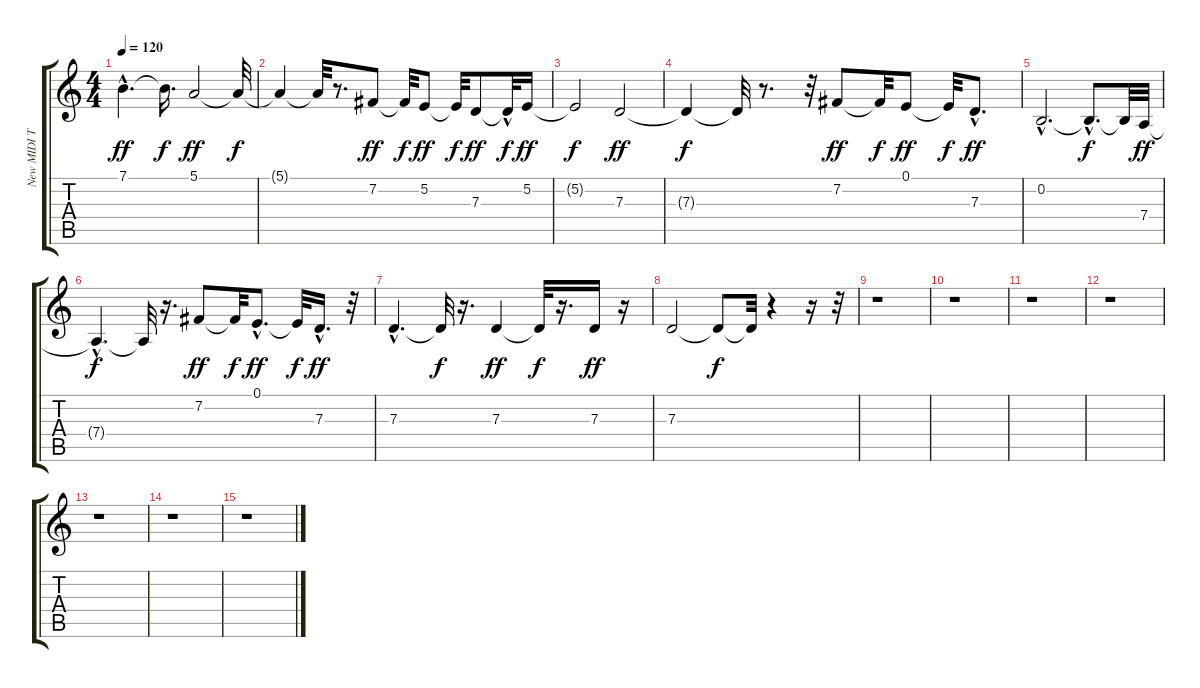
\track ("New MIDI Track" "New MIDI T") {instrument bassoon}
\staff {score tabs}
\tuning (E4 B3 G3 D3 A2 E2) {hide}
\ts (4 4)
\tempo 120
\clef g2
\ks c
7.1{hac}.4{d dy ff} 7.1{t}.16{d dy f} 5.1.2{dy ff} 5.1{t}.32{dy f} |
5.1{t}.4 5.1{t}.32 r.8{d} 7.2.8{dy ff} 7.2{t}.32{dy f} 5.2.8{dy ff} 5.2{t}.32{dy f} 7.3.8{dy ff} 7.3{hac t}.32{dy f} 5.2.16{dy ff} |
5.2{t}.2{dy f} 7.3.2{dy ff} |
7.3{t}.4{dy f} 7.3{t}.32 r.8{d} r.32 7.2.8{dy ff} 7.2{t}.32{dy f} 0.1.8{dy ff} 0.1{t}.32{dy f} 7.3{hac}.8{d dy ff} |
0.2{hac}.2{d} 0.2{hac t}.8{d dy f} 0.2{t}.32 7.4.32{dy ff} |
7.4{hac t}.4{d dy f} 7.4{t}.32 r.16{d} 7.2.8{dy ff} 7.2{t}.32{dy f} 0.1{hac}.8{d dy ff} 0.1{t}.32{dy f} 7.3{hac}.16{d dy ff} r.32 |
7.3{hac}.4{d} 7.3{t}.32{dy f} r.16{d} 7.3.4{dy ff} 7.3{t}.32{dy f} r.16{d} 7.3.16{dy ff} r.16 |
7.3.2 7.3{t}.8{dy f} 7.3{t}.32 r.4 r.16 r.32 |
r.1 |
r.1 |
r.1 |
r.1 |
r.1 |
r.1 |
r.1
